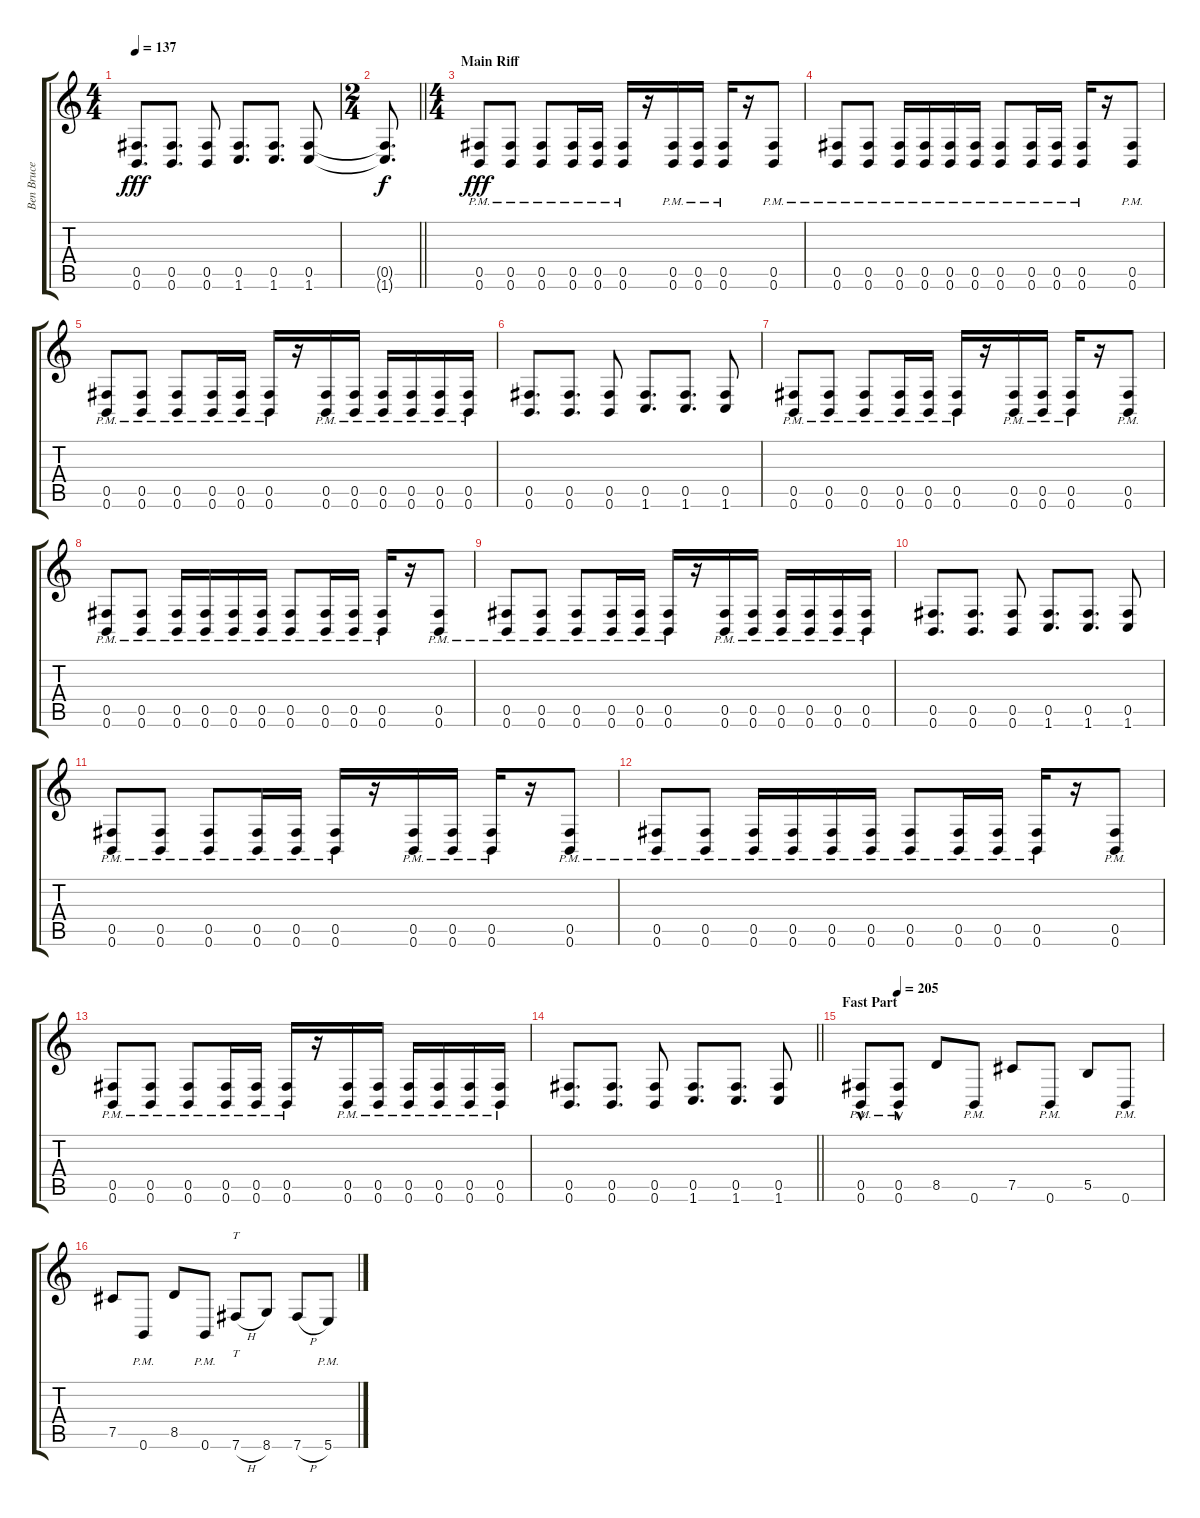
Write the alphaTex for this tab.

\track ("Ben Bruce" "Ben Bruce") {instrument distortionguitar}
\staff {score tabs}
\tuning (Db4 Ab3 E3 B2 Gb2 B1) {hide}
\ts (4 4)
\tempo 137
\clef g2
\ks c
(0.5 0.6).8{d dy fff} (0.5 0.6).8{d} (0.5 0.6).8 (0.5 1.6).8{d} (0.5 1.6).8{d} (0.5 1.6).8 |
\ts (2 4)
\barLineRight lightlight
(0.5{t} 1.6{t}).8{d dy f} |
\ts (4 4)
\section ("" "Main Riff")
(0.5{pm} 0.6{pm}).8{dy fff} (0.5{pm} 0.6{pm}).8 (0.5{pm} 0.6{pm}).8 (0.5{pm} 0.6{pm}).16 (0.5{pm} 0.6{pm}).16 (0.5{pm} 0.6{pm}).16 r.16 (0.5{pm} 0.6{pm}).16 (0.5{pm} 0.6{pm}).16 (0.5{pm} 0.6{pm}).16 r.16 (0.5{pm} 0.6{pm}).8 |
(0.5{pm} 0.6{pm}).8 (0.5{pm} 0.6{pm}).8 (0.5{pm} 0.6{pm}).16 (0.5{pm} 0.6{pm}).16 (0.5{pm} 0.6{pm}).16 (0.5{pm} 0.6{pm}).16 (0.5{pm} 0.6{pm}).8 (0.5{pm} 0.6{pm}).16 (0.5{pm} 0.6{pm}).16 (0.5{pm} 0.6{pm}).16 r.16 (0.5{pm} 0.6{pm}).8 |
(0.5{pm} 0.6{pm}).8 (0.5{pm} 0.6{pm}).8 (0.5{pm} 0.6{pm}).8 (0.5{pm} 0.6{pm}).16 (0.5{pm} 0.6{pm}).16 (0.5{pm} 0.6{pm}).16 r.16 (0.5{pm} 0.6{pm}).16 (0.5{pm} 0.6{pm}).16 (0.5{pm} 0.6{pm}).16 (0.5{pm} 0.6{pm}).16 (0.5{pm} 0.6{pm}).16 (0.5{pm} 0.6{pm}).16 |
(0.5 0.6).8{d} (0.5 0.6).8{d} (0.5 0.6).8 (0.5 1.6).8{d} (0.5 1.6).8{d} (0.5 1.6).8 |
(0.5{pm} 0.6{pm}).8 (0.5{pm} 0.6{pm}).8 (0.5{pm} 0.6{pm}).8 (0.5{pm} 0.6{pm}).16 (0.5{pm} 0.6{pm}).16 (0.5{pm} 0.6{pm}).16 r.16 (0.5{pm} 0.6{pm}).16 (0.5{pm} 0.6{pm}).16 (0.5{pm} 0.6{pm}).16 r.16 (0.5{pm} 0.6{pm}).8 |
(0.5{pm} 0.6{pm}).8 (0.5{pm} 0.6{pm}).8 (0.5{pm} 0.6{pm}).16 (0.5{pm} 0.6{pm}).16 (0.5{pm} 0.6{pm}).16 (0.5{pm} 0.6{pm}).16 (0.5{pm} 0.6{pm}).8 (0.5{pm} 0.6{pm}).16 (0.5{pm} 0.6{pm}).16 (0.5{pm} 0.6{pm}).16 r.16 (0.5{pm} 0.6{pm}).8 |
(0.5{pm} 0.6{pm}).8 (0.5{pm} 0.6{pm}).8 (0.5{pm} 0.6{pm}).8 (0.5{pm} 0.6{pm}).16 (0.5{pm} 0.6{pm}).16 (0.5{pm} 0.6{pm}).16 r.16 (0.5{pm} 0.6{pm}).16 (0.5{pm} 0.6{pm}).16 (0.5{pm} 0.6{pm}).16 (0.5{pm} 0.6{pm}).16 (0.5{pm} 0.6{pm}).16 (0.5{pm} 0.6{pm}).16 |
(0.5 0.6).8{d} (0.5 0.6).8{d} (0.5 0.6).8 (0.5 1.6).8{d} (0.5 1.6).8{d} (0.5 1.6).8 |
(0.5{pm} 0.6{pm}).8 (0.5{pm} 0.6{pm}).8 (0.5{pm} 0.6{pm}).8 (0.5{pm} 0.6{pm}).16 (0.5{pm} 0.6{pm}).16 (0.5{pm} 0.6{pm}).16 r.16 (0.5{pm} 0.6{pm}).16 (0.5{pm} 0.6{pm}).16 (0.5{pm} 0.6{pm}).16 r.16 (0.5{pm} 0.6{pm}).8 |
(0.5{pm} 0.6{pm}).8 (0.5{pm} 0.6{pm}).8 (0.5{pm} 0.6{pm}).16 (0.5{pm} 0.6{pm}).16 (0.5{pm} 0.6{pm}).16 (0.5{pm} 0.6{pm}).16 (0.5{pm} 0.6{pm}).8 (0.5{pm} 0.6{pm}).16 (0.5{pm} 0.6{pm}).16 (0.5{pm} 0.6{pm}).16 r.16 (0.5{pm} 0.6{pm}).8 |
(0.5{pm} 0.6{pm}).8 (0.5{pm} 0.6{pm}).8 (0.5{pm} 0.6{pm}).8 (0.5{pm} 0.6{pm}).16 (0.5{pm} 0.6{pm}).16 (0.5{pm} 0.6{pm}).16 r.16 (0.5{pm} 0.6{pm}).16 (0.5{pm} 0.6{pm}).16 (0.5{pm} 0.6{pm}).16 (0.5{pm} 0.6{pm}).16 (0.5{pm} 0.6{pm}).16 (0.5{pm} 0.6{pm}).16 |
\barLineRight lightlight
(0.5 0.6).8{d} (0.5 0.6).8{d} (0.5 0.6).8 (0.5 1.6).8{d} (0.5 1.6).8{d} (0.5 1.6).8 |
\section ("" "Fast Part")
\tempo (205 0.125)
(0.5{hac pm} 0.6{hac pm}).8 (0.5{hac pm} 0.6{hac pm}).8 8.5.8 0.6{pm}.8 7.5.8 0.6{pm}.8 5.5.8 0.6{pm}.8 |
7.5.8 0.6{pm}.8 8.5.8 0.6{pm}.8 7.6{h}.8{tt} 8.6.8 7.6{h}.8 5.6{pm}.8
